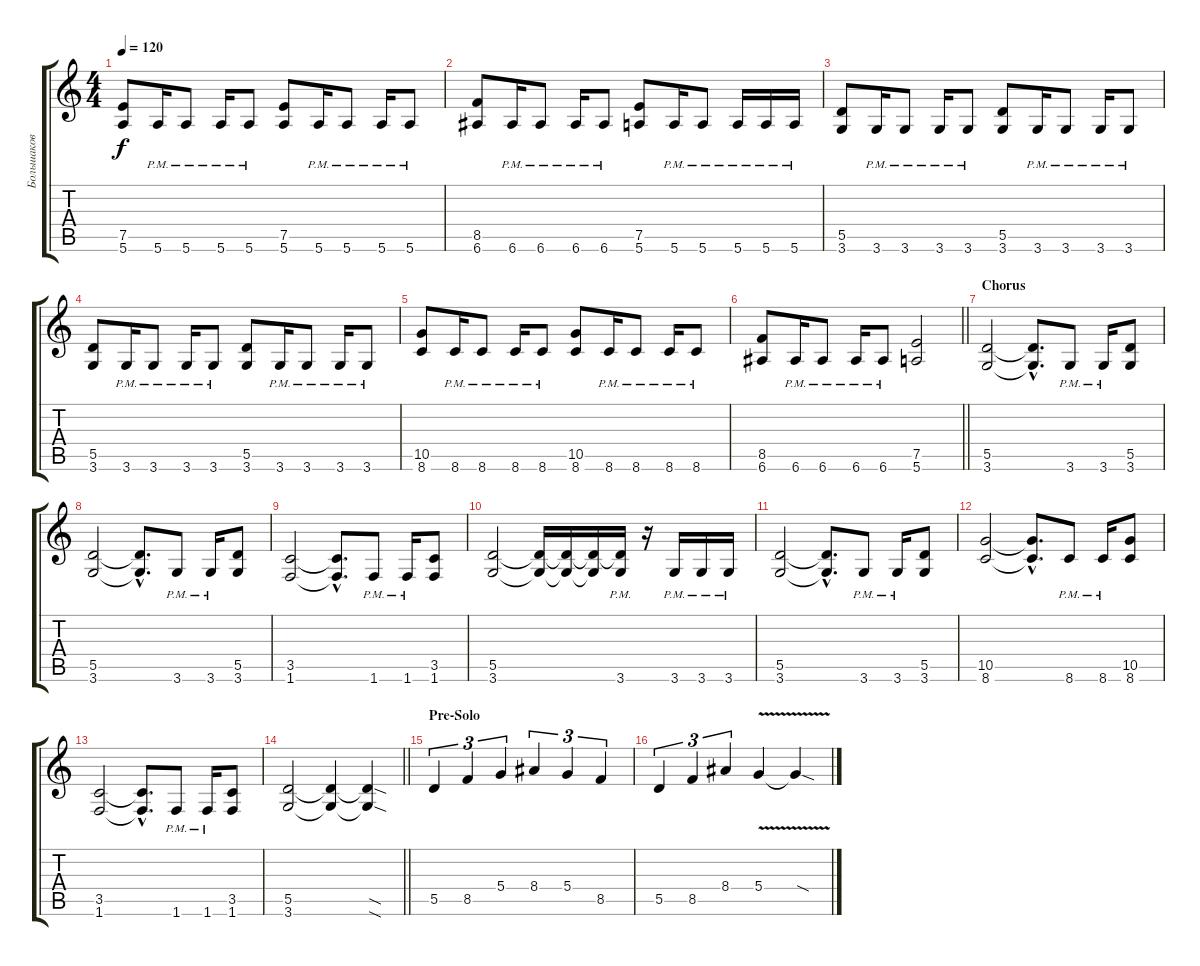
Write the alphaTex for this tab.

\track ("Большаков Михаил ( Соло гитара )" "Большаков ") {instrument overdrivenguitar}
\staff {score tabs}
\tuning (E4 B3 G3 D3 A2 E2) {hide}
\ts (4 4)
\tempo 120
\clef g2
\ks c
(7.5 5.6).8{dy f} 5.6{pm}.16 5.6{pm}.8 5.6{pm}.16 5.6{pm}.8 (7.5 5.6).8 5.6{pm}.16 5.6{pm}.8 5.6{pm}.16 5.6{pm}.8 |
(8.5 6.6).8 6.6{pm}.16 6.6{pm}.8 6.6{pm}.16 6.6{pm}.8 (7.5 5.6).8 5.6{pm}.16 5.6{pm}.8 5.6{pm}.16 5.6{pm}.16 5.6{pm}.16 |
(5.5 3.6).8 3.6{pm}.16 3.6{pm}.8 3.6{pm}.16 3.6{pm}.8 (5.5 3.6).8 3.6{pm}.16 3.6{pm}.8 3.6{pm}.16 3.6{pm}.8 |
(5.5 3.6).8 3.6{pm}.16 3.6{pm}.8 3.6{pm}.16 3.6{pm}.8 (5.5 3.6).8 3.6{pm}.16 3.6{pm}.8 3.6{pm}.16 3.6{pm}.8 |
(10.5 8.6).8 8.6{pm}.16 8.6{pm}.8 8.6{pm}.16 8.6{pm}.8 (10.5 8.6).8 8.6{pm}.16 8.6{pm}.8 8.6{pm}.16 8.6{pm}.8 |
\barLineRight lightlight
(8.5 6.6).8 6.6{pm}.16 6.6{pm}.8 6.6{pm}.16 6.6{pm}.8 (7.5 5.6).2 |
\section ("" "Chorus")
(5.5 3.6).2 (5.5{hac t} 3.6{hac t}).8{d} 3.6{pm}.8 3.6{pm}.16 (5.5 3.6).8 |
(5.5 3.6).2 (5.5{hac t} 3.6{hac t}).8{d} 3.6{pm}.8 3.6{pm}.16 (5.5 3.6).8 |
(3.5 1.6).2 (3.5{hac t} 1.6{hac t}).8{d} 1.6{pm}.8 1.6{pm}.16 (3.5 1.6).8 |
(5.5 3.6).2 (5.5{t} 3.6{t}).16 (5.5{t} 3.6{t}).16 (5.5{t} 3.6{t}).16 (5.5{t} 3.6{pm}).16 r.16 3.6{pm}.16 3.6{pm}.16 3.6{pm}.16 |
(5.5 3.6).2 (5.5{hac t} 3.6{hac t}).8{d} 3.6{pm}.8 3.6{pm}.16 (5.5 3.6).8 |
(10.5 8.6).2 (10.5{hac t} 8.6{hac t}).8{d} 8.6{pm}.8 8.6{pm}.16 (10.5 8.6).8 |
(3.5 1.6).2 (3.5{hac t} 1.6{hac t}).8{d} 1.6{pm}.8 1.6{pm}.16 (3.5 1.6).8 |
\barLineRight lightlight
(5.5 3.6).2 (5.5{t} 3.6{t}).4 (5.5{sod t} 3.6{sod t}).4 |
\section ("" "Pre-Solo")
5.5.4{tu (3 2)} 8.5.4{tu (3 2)} 5.4.4{tu (3 2)} 8.4.4{tu (3 2)} 5.4.4{tu (3 2)} 8.5.4{tu (3 2)} |
5.5.4{tu (3 2)} 8.5.4{tu (3 2)} 8.4.4{tu (3 2)} 5.4{v}.4 5.4{sod t}.4
